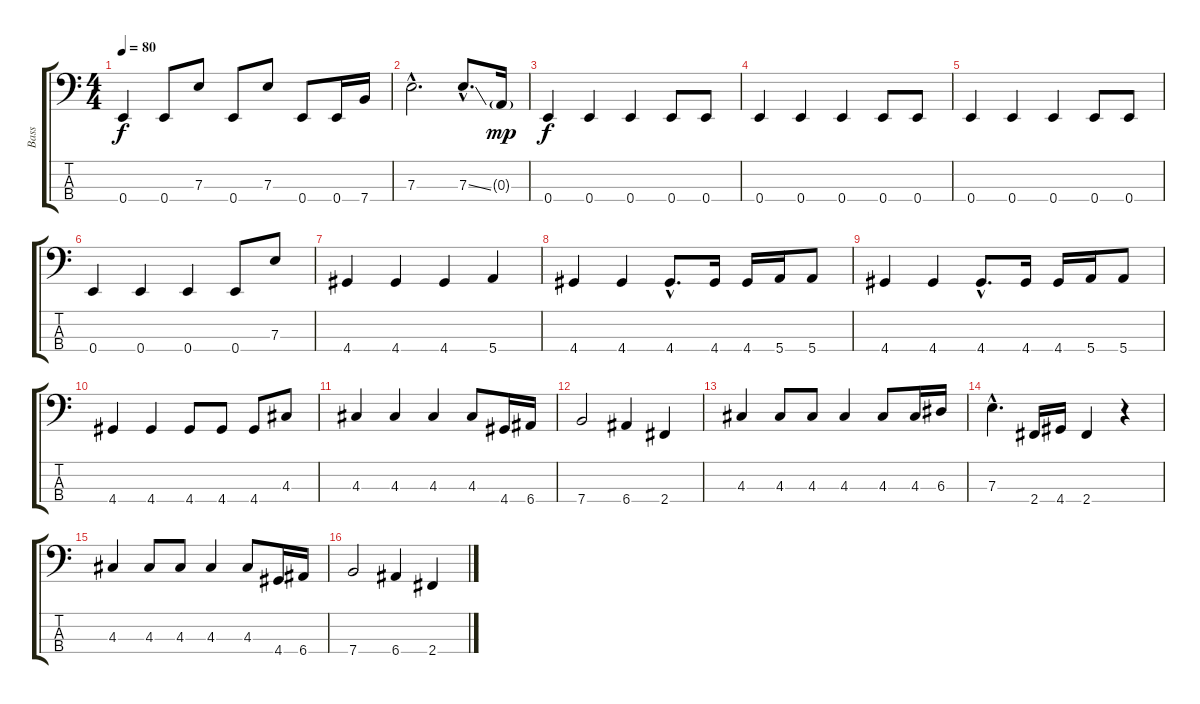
\track ("Bass" "Bass") {instrument electricbasspick}
\staff {score tabs}
\tuning (G2 D2 A1 E1) {hide}
\ts (4 4)
\tempo 80
\clef f4
\ks c
0.4.4{dy f} 0.4.8 7.3.8 0.4.8 7.3.8 0.4.8 0.4.16 7.4.16 |
7.3{hac}.2{d} 7.3{ss hac}.8{d} 0.3{g}.16{dy mp} |
0.4.4{dy f} 0.4.4 0.4.4 0.4.8 0.4.8 |
0.4.4 0.4.4 0.4.4 0.4.8 0.4.8 |
0.4.4 0.4.4 0.4.4 0.4.8 0.4.8 |
0.4.4 0.4.4 0.4.4 0.4.8 7.3.8 |
4.4.4 4.4.4 4.4.4 5.4.4 |
4.4.4 4.4.4 4.4{hac}.8{d} 4.4.16 4.4.16 5.4.16 5.4.8 |
4.4.4 4.4.4 4.4{hac}.8{d} 4.4.16 4.4.16 5.4.16 5.4.8 |
4.4.4 4.4.4 4.4.8 4.4.8 4.4.8 4.3.8 |
4.3.4 4.3.4 4.3.4 4.3.8 4.4.16 6.4.16 |
7.4.2 6.4.4 2.4.4 |
4.3.4 4.3.8 4.3.8 4.3.4 4.3.8 4.3.16 6.3.16 |
7.3{hac}.4{d} 2.4.16 4.4.16 2.4.4 r.4 |
4.3.4 4.3.8 4.3.8 4.3.4 4.3.8 4.4.16 6.4.16 |
7.4.2 6.4.4 2.4.4
